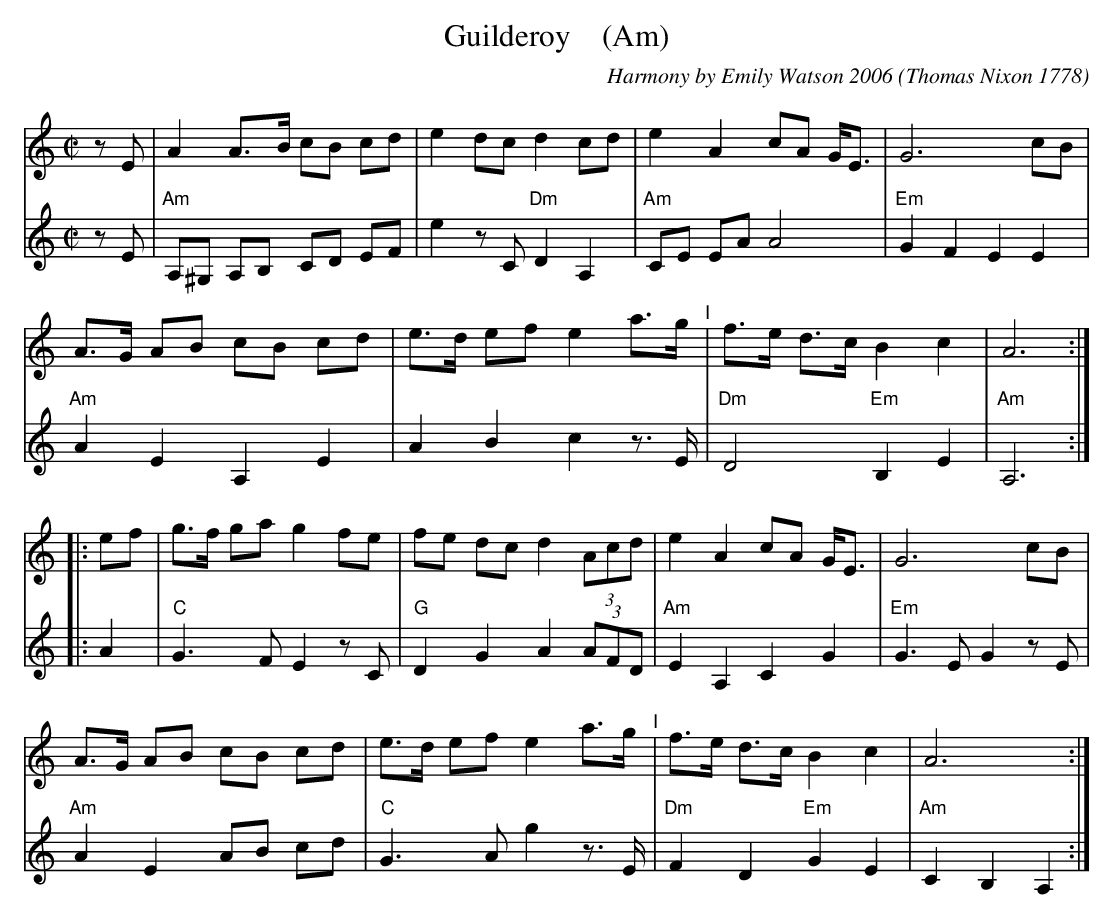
X:1
T: Guilderoy    (Am)
O: Thomas Nixon 1778
C: Harmony by Emily Watson 2006
M: C|
L: 1/8
K: Am
V: 1 staves=2
zE |\
A2 A>B cB cd | e2 dc d2 cd | e2 A2 cA G<E | G6 cB |
A>G AB cB cd | e>d ef e2 a>g "^I"| f>e d>c B2 c2 | A6 :|
|: ef |\
g>f ga g2 fe | fe dc d2 (3Acd | e2 A2 cA G<E | G6 cB |
A>G AB cB cd | e>d ef e2 a>g "^I"| f>e d>c B2 c2 | A6 :|
V: 2
zE |\
"Am"A,^G, A,B, CD EF | e2 zC "Dm"D2 A,2 | "Am"CE EA A4 | "Em"G2 F2 E2 E2 |
"Am"A2 E2 A,2 E2 | A2 B2 c2 z>E | "Dm"D4 "Em"B,2 E2 | "Am"A,6 :|
|: A2 |\
"C"G3 F E2 zC | "G"D2 G2 A2 (3AFD | "Am"E2 A,2 C2 G2 | "Em"G3 E G2 zE |
"Am"A2 E2 AB cd | "C"G3 A g2 z>E | "Dm"F2 D2 "Em"G2 E2 | "Am"C2 B,2 A,2 :|
